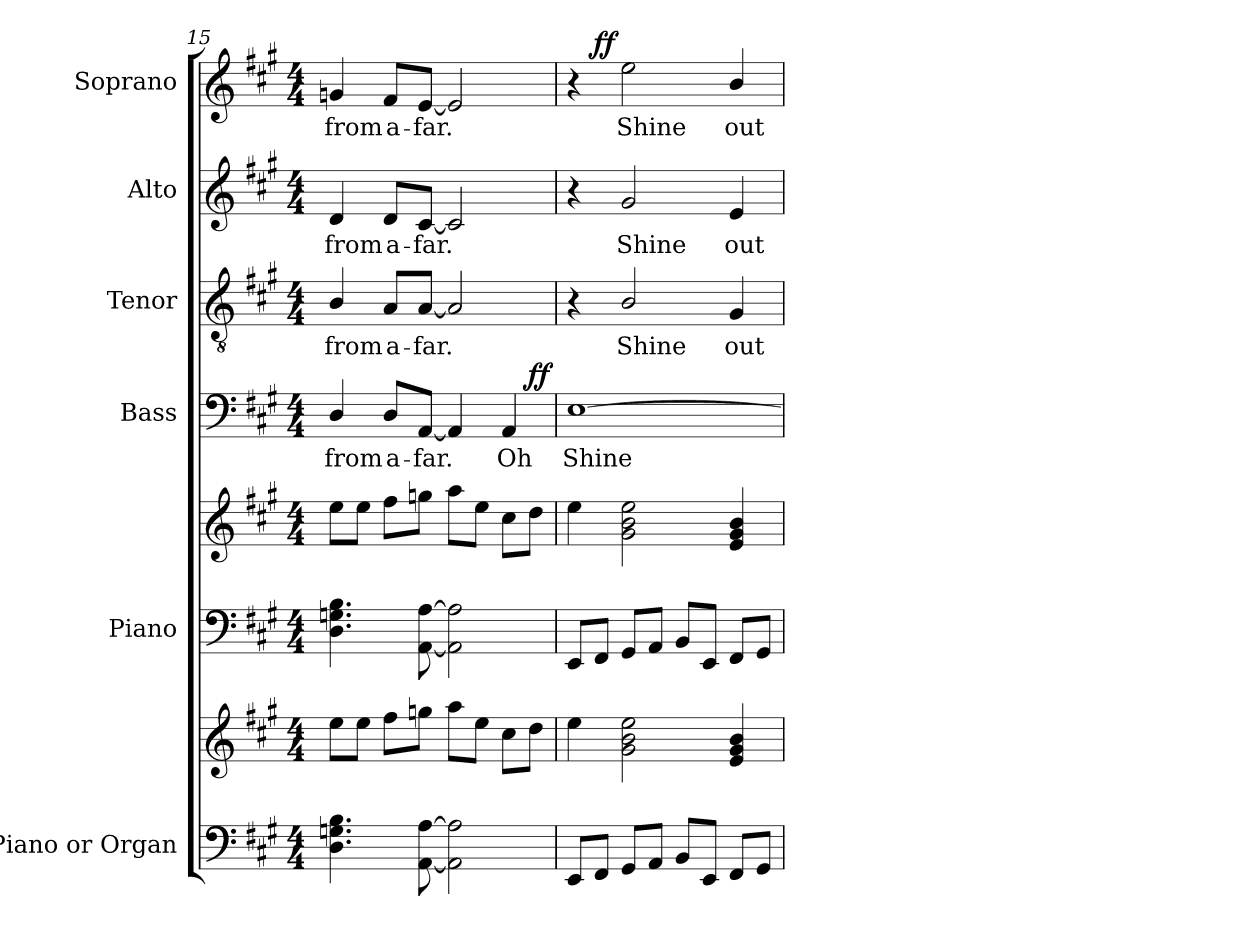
**kern	**kern	**kern	**kern	**kern	**text	**dynam	**kern	**text	**kern	**text	**kern	**text	**dynam
*part6	*part6	*part5	*part5	*part4	*part4	*part4	*part3	*part3	*part2	*part2	*part1	*part1	*part1
*staff8	*staff7	*staff6	*staff5	*staff4	*staff4	*staff4	*staff3	*staff3	*staff2	*staff2	*staff1	*staff1	*staff1
*I"Piano or Organ	*	*I"Piano	*	*I"Bass	*	*	*I"Tenor	*	*I"Alto	*	*I"Soprano	*	*
*I'Pno.	*	*I'Pno.	*	*I'B.	*	*	*I'T.	*	*I'A.	*	*I'S.	*	*
*clefF4	*clefG2	*clefF4	*clefG2	*clefF4	*	*	*clefGv2	*	*clefG2	*	*clefG2	*	*
*	*	*	*	*	*	*	*ITrd7c12	*	*	*	*	*	*
*k[f#c#g#]	*k[f#c#g#]	*k[f#c#g#]	*k[f#c#g#]	*k[f#c#g#]	*	*	*k[f#c#g#]	*	*k[f#c#g#]	*	*k[f#c#g#]	*	*
*A:	*A:	*A:	*A:	*A:	*	*	*A:	*	*A:	*	*A:	*	*
*M4/4	*M4/4	*M4/4	*M4/4	*M4/4	*	*	*M4/4	*	*M4/4	*	*M4/4	*	*
=15	=15	=15	=15	=15	=15	=15	=15	=15	=15	=15	=15	=15	=15
!	!	!	!	!	!LO:LY:b:color=#000000	!	!	!	!	!	!	!	!
!	!	!	!	!	!	!	!	!LO:LY:b:color=#000000	!	!	!	!	!
!	!	!	!	!	!	!	!	!	!	!LO:LY:b:color=#000000	!	!	!
!	!	!	!	!	!	!	!	!	!	!	!	!LO:LY:b:color=#000000	!
*	*	*	*	*^	*	*	*	*	*	*	*	*	*
4.Di\ 4.Gni 4.Bi	8eei\L	4.Di\ 4.Gni 4.Bi	8eei\L	4Di/	2..ryy	from	.	4BBi/	from	4di/	from	4gni/	from	.
.	8eei\J	.	8eei\J	.	.	.	.	.	.	.	.	.	.	.
!	!	!	!	!	!	!LO:LY:b:color=#000000	!	!	!	!	!	!	!	!
!	!	!	!	!	!	!	!	!	!LO:LY:b:color=#000000	!	!	!	!	!
!	!	!	!	!	!	!	!	!	!	!	!LO:LY:b:color=#000000	!	!	!
!	!	!	!	!	!	!	!	!	!	!	!	!	!LO:LY:b:color=#000000	!
.	8ff#i\L	.	8ff#i\L	8Di/L	.	a-	.	8AAi/L	a-	8di/L	a-	8f#i/L	a-	.
!	!	!	!	!	!	!LO:LY:b:color=#000000	!	!	!	!	!	!	!	!
!	!	!	!	!	!	!	!	!	!LO:LY:b:color=#000000	!	!	!	!	!
!	!	!	!	!	!	!	!	!	!	!	!LO:LY:b:color=#000000	!	!	!
!	!	!	!	!	!	!	!	!	!	!	!	!	!LO:LY:b:color=#000000	!
[8AAi\ [8Ai	8ggni\J	[8AAi\ [8Ai	8ggni\J	[8AAi/J	.	-far.	.	[8AAi/J	-far.	[8c#i/J	-far.	[8ei/J	-far.	.
2AAi\] 2Ai]	8aai\L	2AAi\] 2Ai]	8aai\L	4AAi/]	.	.	.	2AAi/]	.	2c#i/]	.	2ei/]	.	.
.	8eei\J	.	8eei\J	.	.	.	.	.	.	.	.	.	.	.
!	!	!	!	!	!	!LO:LY:b:color=#000000	!	!	!	!	!	!	!	!
.	8cc#i\L	.	8cc#i\L	4AAi/	.	Oh	.	.	.	.	.	.	.	.
.	8ddi\J	.	8ddi\J	.	8ryy	.	ff	.	.	.	.	.	.	.
*	*	*	*	*v	*v	*	*	*	*	*	*	*	*	*
=16	=16	=16	=16	=16	=16	=16	=16	=16	=16	=16	=16	=16	=16
*	*^	*	*	*	*	*	*	*	*	*	*	*	*
*	*	*	*	*	*^	*	*	*	*	*	*	*	*	*
!	!	!	!	!	!	!	!LO:LY:b:color=#000000	!	!	!	!	!	!	!	!
*	*	*	*	*	*v	*v	*	*	*	*	*	*	*^	*	*
8EEi/L	8ryy	4eei\	8EEi/L	4eei\	[1Ei	Shine	.	4r	.	4r	.	4r	8ryy	.	.
8FF#i/J	2..ryy	.	8FF#i/J	.	.	.	.	.	.	.	.	.	2..ryy	.	ff
!	!	!	!	!	!	!	!	!	!LO:LY:b:color=#000000	!	!	!	!	!	!
!	!	!	!	!	!	!	!	!	!	!	!LO:LY:b:color=#000000	!	!	!	!
!	!	!	!	!	!	!	!	!	!	!	!	!	!	!LO:LY:b:color=#000000	!
8GG#i/L	.	2g#i\ 2bi 2eei	8GG#i/L	2g#i\ 2bi 2eei	.	.	.	2BBi/	Shine	2g#i/	Shine	2eei\	.	Shine	.
8AAi/J	.	.	8AAi/J	.	.	.	.	.	.	.	.	.	.	.	.
8BBi/L	.	.	8BBi/L	.	.	.	.	.	.	.	.	.	.	.	.
8EEi/J	.	.	8EEi/J	.	.	.	.	.	.	.	.	.	.	.	.
!	!	!	!	!	!	!	!	!	!LO:LY:b:color=#000000	!	!	!	!	!	!
!	!	!	!	!	!	!	!	!	!	!	!LO:LY:b:color=#000000	!	!	!	!
!	!	!	!	!	!	!	!	!	!	!	!	!	!	!LO:LY:b:color=#000000	!
8FF#i/L	.	4ei/ 4g#i 4bi	8FF#i/L	4ei/ 4g#i 4bi	.	.	.	4GG#i/	out	4ei/	out	4bi/	.	out	.
8GG#i/J	.	.	8GG#i/J	.	.	.	.	.	.	.	.	.	.	.	.
*	*v	*v	*	*	*	*	*	*	*	*	*	*v	*v	*	*
=	=	=	=	=	=	=	=	=	=	=	=	=	=
*-	*-	*-	*-	*-	*-	*-	*-	*-	*-	*-	*-	*-	*-
